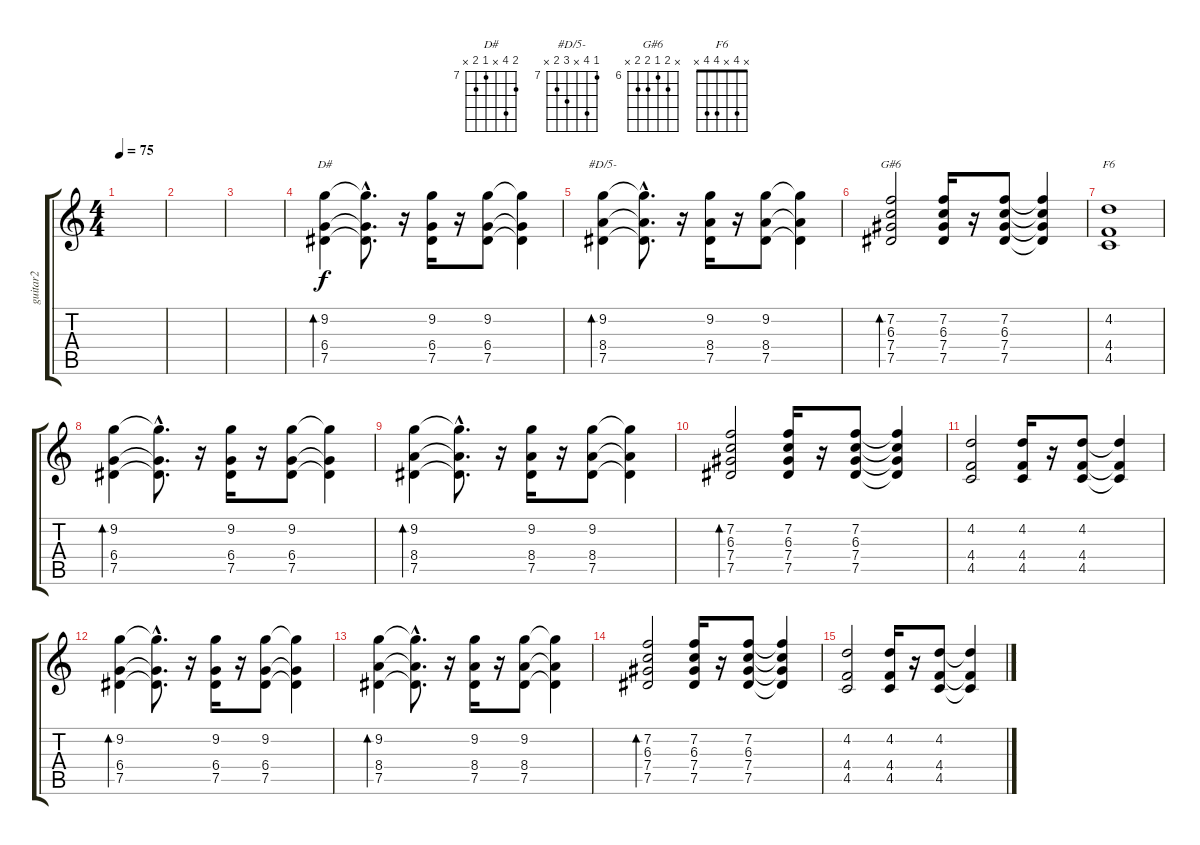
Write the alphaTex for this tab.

\track ("guitar2" "guitar2") {instrument electricguitarclean}
\staff {score tabs}
\tuning (Eb4 Bb3 Gb3 Db3 Ab2 Eb2) {hide}
\chord ("D#" 8 10 x 7 8 x) {firstfret 7}
\chord ("#D/5-" 7 10 x 9 8 x) {firstfret 7}
\chord ("G#6" x 7 6 7 7 x) {firstfret 6}
\chord ("F6" x 4 x 4 4 x)
\ts (4 4)
\tempo 75
\clef g2
\ks c
|
|
|
(9.2 6.4 7.5).4{bd 120 ch "D#"} (9.2{hac t} 6.4{hac t} 7.5{hac t}).8{d} r.16 (9.2 6.4 7.5).16 r.16 (9.2 6.4 7.5).8 (9.2{t} 6.4{t} 7.5{t}).4 |
(9.2 8.4 7.5).4{bd 120 ch "#D/5-"} (9.2{hac t} 8.4{hac t} 7.5{hac t}).8{d} r.16 (9.2 8.4 7.5).16 r.16 (9.2 8.4 7.5).8 (9.2{t} 8.4{t} 7.5{t}).4 |
(7.2 6.3 7.4 7.5).2{bd 120 ch "G#6"} (7.2 6.3 7.4 7.5).16 r.16 (7.2 6.3 7.4 7.5).8 (7.2{t} 6.3{t} 7.4{t} 7.5{t}).4 |
(4.2 4.4 4.5).1{ch "F6"} |
(9.2 6.4 7.5).4{bd 120} (9.2{hac t} 6.4{hac t} 7.5{hac t}).8{d} r.16 (9.2 6.4 7.5).16 r.16 (9.2 6.4 7.5).8 (9.2{t} 6.4{t} 7.5{t}).4 |
(9.2 8.4 7.5).4{bd 120} (9.2{hac t} 8.4{hac t} 7.5{hac t}).8{d} r.16 (9.2 8.4 7.5).16 r.16 (9.2 8.4 7.5).8 (9.2{t} 8.4{t} 7.5{t}).4 |
(7.2 6.3 7.4 7.5).2{bd 120} (7.2 6.3 7.4 7.5).16 r.16 (7.2 6.3 7.4 7.5).8 (7.2{t} 6.3{t} 7.4{t} 7.5{t}).4 |
(4.2 4.4 4.5).2 (4.2 4.4 4.5).16 r.16 (4.2 4.4 4.5).8 (4.2{t} 4.4{t} 4.5{t}).4 |
(9.2 6.4 7.5).4{bd 120} (9.2{hac t} 6.4{hac t} 7.5{hac t}).8{d} r.16 (9.2 6.4 7.5).16 r.16 (9.2 6.4 7.5).8 (9.2{t} 6.4{t} 7.5{t}).4 |
(9.2 8.4 7.5).4{bd 120} (9.2{hac t} 8.4{hac t} 7.5{hac t}).8{d} r.16 (9.2 8.4 7.5).16 r.16 (9.2 8.4 7.5).8 (9.2{t} 8.4{t} 7.5{t}).4 |
(7.2 6.3 7.4 7.5).2{bd 120} (7.2 6.3 7.4 7.5).16 r.16 (7.2 6.3 7.4 7.5).8 (7.2{t} 6.3{t} 7.4{t} 7.5{t}).4 |
(4.2 4.4 4.5).2 (4.2 4.4 4.5).16 r.16 (4.2 4.4 4.5).8 (4.2{t} 4.4{t} 4.5{t}).4
